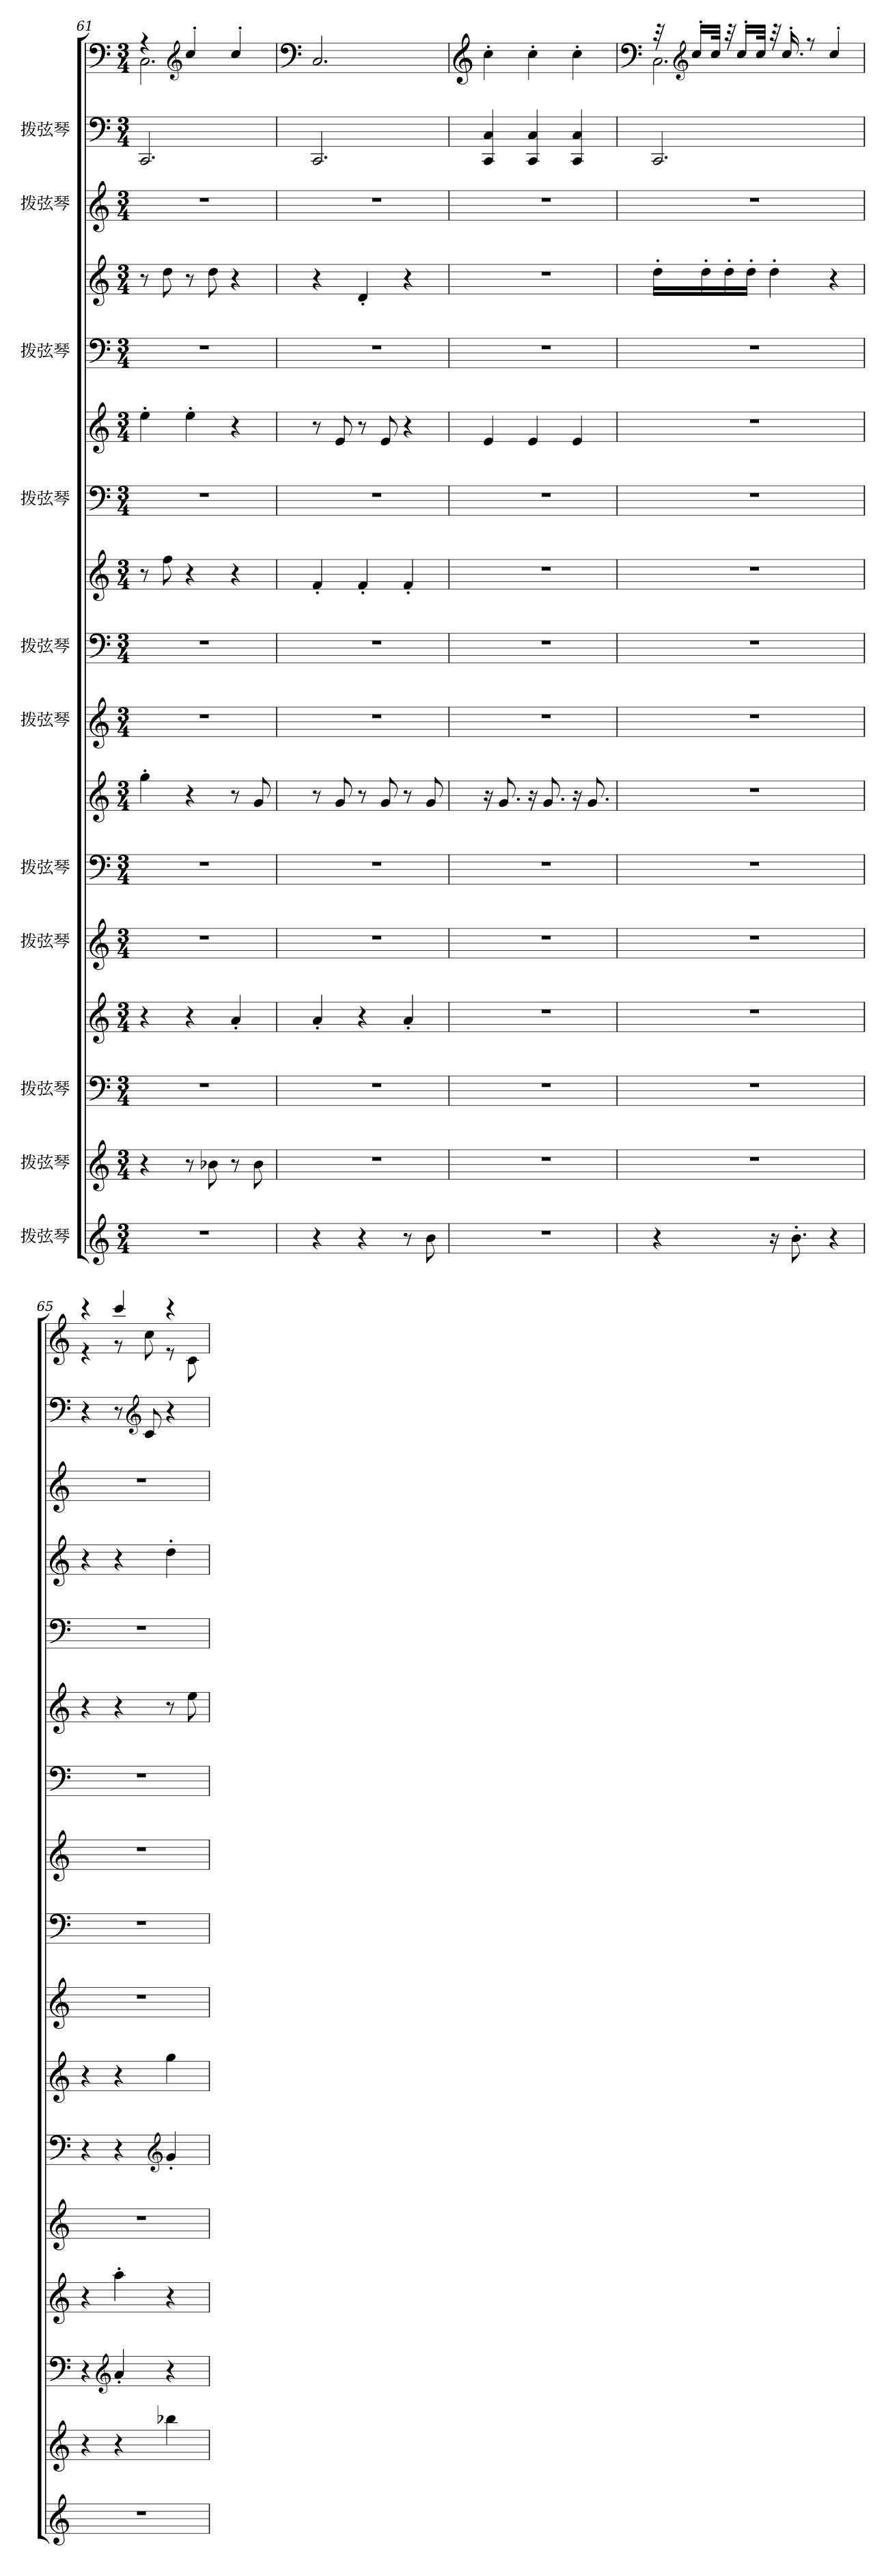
**kern	**kern	**kern	**kern	**kern	**kern	**kern	**kern	**kern	**kern	**kern	**kern	**kern	**kern	**kern	**kern	**kern
*part11	*part10	*part9	*part9	*part8	*part7	*part7	*part6	*part5	*part5	*part4	*part4	*part3	*part3	*part2	*part1	*part1
*staff17	*staff16	*staff15	*staff14	*staff13	*staff12	*staff11	*staff10	*staff9	*staff8	*staff7	*staff6	*staff5	*staff4	*staff3	*staff2	*staff1
*I"拨弦琴	*I"拨弦琴	*I"拨弦琴	*	*I"拨弦琴	*I"拨弦琴	*	*I"拨弦琴	*I"拨弦琴	*	*I"拨弦琴	*	*I"拨弦琴	*	*I"拨弦琴	*I"拨弦琴	*
*clefG2	*clefG2	*clefF4	*clefG2	*clefG2	*clefF4	*clefG2	*clefG2	*clefF4	*clefG2	*clefF4	*clefG2	*clefF4	*clefG2	*clefG2	*clefF4	*clefF4
*k[]	*k[]	*k[]	*k[]	*k[]	*k[]	*k[]	*k[]	*k[]	*k[]	*k[]	*k[]	*k[]	*k[]	*k[]	*k[]	*k[]
*M3/4	*M3/4	*M3/4	*M3/4	*M3/4	*M3/4	*M3/4	*M3/4	*M3/4	*M3/4	*M3/4	*M3/4	*M3/4	*M3/4	*M3/4	*M3/4	*M3/4
=61	=61	=61	=61	=61	=61	=61	=61	=61	=61	=61	=61	=61	=61	=61	=61	=61
*	*	*	*	*	*	*	*	*	*	*	*	*	*	*	*	*^
2.r	4r	2.r	4r	2.r	2.r	4gg'\	2.r	2.r	8r	2.r	4ee'\	2.r	8r	2.r	2.CC/	4r	2.C\
.	.	.	.	.	.	.	.	.	8ff\	.	.	.	8dd\	.	.	.	.
*	*	*	*	*	*	*	*	*	*	*	*	*	*	*	*	*clefG2	*
.	8r	.	4r	.	.	4r	.	.	4r	.	4ee'\	.	8r	.	.	4cc'/	.
.	8b-X\	.	.	.	.	.	.	.	.	.	.	.	8dd\	.	.	.	.
.	8r	.	4a'/	.	.	8r	.	.	4r	.	4r	.	4r	.	.	4cc'/	.
.	8b-\	.	.	.	.	8g/	.	.	.	.	.	.	.	.	.	.	.
*	*	*	*	*	*	*	*	*	*	*	*	*	*	*	*	*v	*v
=62	=62	=62	=62	=62	=62	=62	=62	=62	=62	=62	=62	=62	=62	=62	=62	=62
*	*	*	*	*	*	*	*	*	*	*	*	*	*	*	*	*clefF4
4r	2.r	2.r	4a'/	2.r	2.r	8r	2.r	2.r	4f'/	2.r	8r	2.r	4r	2.r	2.CC/	2.C/
.	.	.	.	.	.	8g/	.	.	.	.	8e/	.	.	.	.	.
4r	.	.	4r	.	.	8r	.	.	4f'/	.	8r	.	4d'/	.	.	.
.	.	.	.	.	.	8g/	.	.	.	.	8e/	.	.	.	.	.
8r	.	.	4a'/	.	.	8r	.	.	4f'/	.	4r	.	4r	.	.	.
8b\	.	.	.	.	.	8g/	.	.	.	.	.	.	.	.	.	.
=63	=63	=63	=63	=63	=63	=63	=63	=63	=63	=63	=63	=63	=63	=63	=63	=63
*	*	*	*	*	*	*	*	*	*	*	*	*	*	*	*	*clefG2
2.r	2.r	2.r	2.r	2.r	2.r	16r	2.r	2.r	2.r	2.r	4e/	2.r	2.r	2.r	4CC/ 4C/	4cc'\
.	.	.	.	.	.	8.g/	.	.	.	.	.	.	.	.	.	.
.	.	.	.	.	.	16r	.	.	.	.	4e/	.	.	.	4CC/ 4C/	4cc'\
.	.	.	.	.	.	8.g/	.	.	.	.	.	.	.	.	.	.
.	.	.	.	.	.	16r	.	.	.	.	4e/	.	.	.	4CC/ 4C/	4cc'\
.	.	.	.	.	.	8.g/	.	.	.	.	.	.	.	.	.	.
!!LO:PB:g=z
=64	=64	=64	=64	=64	=64	=64	=64	=64	=64	=64	=64	=64	=64	=64	=64	=64
*	*	*	*	*	*	*	*	*	*	*	*	*	*	*	*	*clefF4
*	*	*	*	*	*	*	*	*	*	*	*	*	*	*	*	*^
4r	2.r	2.r	2.r	2.r	2.r	2.r	2.r	2.r	2.r	2.r	2.r	2.r	16dd'\LL	2.r	2.CC/	32r	2.C\
*	*	*	*	*	*	*	*	*	*	*	*	*	*	*	*	*clefG2	*
.	.	.	.	.	.	.	.	.	.	.	.	.	.	.	.	16cc'/LL	.
.	.	.	.	.	.	.	.	.	.	.	.	.	16dd'\	.	.	.	.
.	.	.	.	.	.	.	.	.	.	.	.	.	.	.	.	32cc/JJk	.
.	.	.	.	.	.	.	.	.	.	.	.	.	16dd'\	.	.	32r	.
.	.	.	.	.	.	.	.	.	.	.	.	.	.	.	.	16cc'/LL	.
.	.	.	.	.	.	.	.	.	.	.	.	.	16dd'\JJ	.	.	.	.
.	.	.	.	.	.	.	.	.	.	.	.	.	.	.	.	32cc/JJk	.
16r	.	.	.	.	.	.	.	.	.	.	.	.	4dd'\	.	.	32r	.
.	.	.	.	.	.	.	.	.	.	.	.	.	.	.	.	16.cc'/	.
8.b'\	.	.	.	.	.	.	.	.	.	.	.	.	.	.	.	.	.
.	.	.	.	.	.	.	.	.	.	.	.	.	.	.	.	8r	.
4r	.	.	.	.	.	.	.	.	.	.	.	.	4r	.	.	4cc'/	.
=65	=65	=65	=65	=65	=65	=65	=65	=65	=65	=65	=65	=65	=65	=65	=65	=65	=65
2.r	4r	4r	4r	2.r	4r	4r	2.r	2.r	2.r	2.r	4r	2.r	4r	2.r	4r	4r	4r
*	*	*clefG2	*	*	*	*	*	*	*	*	*	*	*	*	*	*	*
.	4r	4a'/	4aa'\	.	4r	4r	.	.	.	.	4r	.	4r	.	8r	4ccc/	8r
*	*	*	*	*	*	*	*	*	*	*	*	*	*	*	*clefG2	*	*
.	.	.	.	.	.	.	.	.	.	.	.	.	.	.	8c/	.	8cc\
*	*	*	*	*	*clefG2	*	*	*	*	*	*	*	*	*	*	*	*
.	4bb-X\	4r	4r	.	4g'/	4gg\	.	.	.	.	8r	.	4dd'\	.	4r	4r	8r
.	.	.	.	.	.	.	.	.	.	.	8ee\	.	.	.	.	.	8c\
*	*	*	*	*	*	*	*	*	*	*	*	*	*	*	*	*v	*v
=	=	=	=	=	=	=	=	=	=	=	=	=	=	=	=	=
*-	*-	*-	*-	*-	*-	*-	*-	*-	*-	*-	*-	*-	*-	*-	*-	*-
